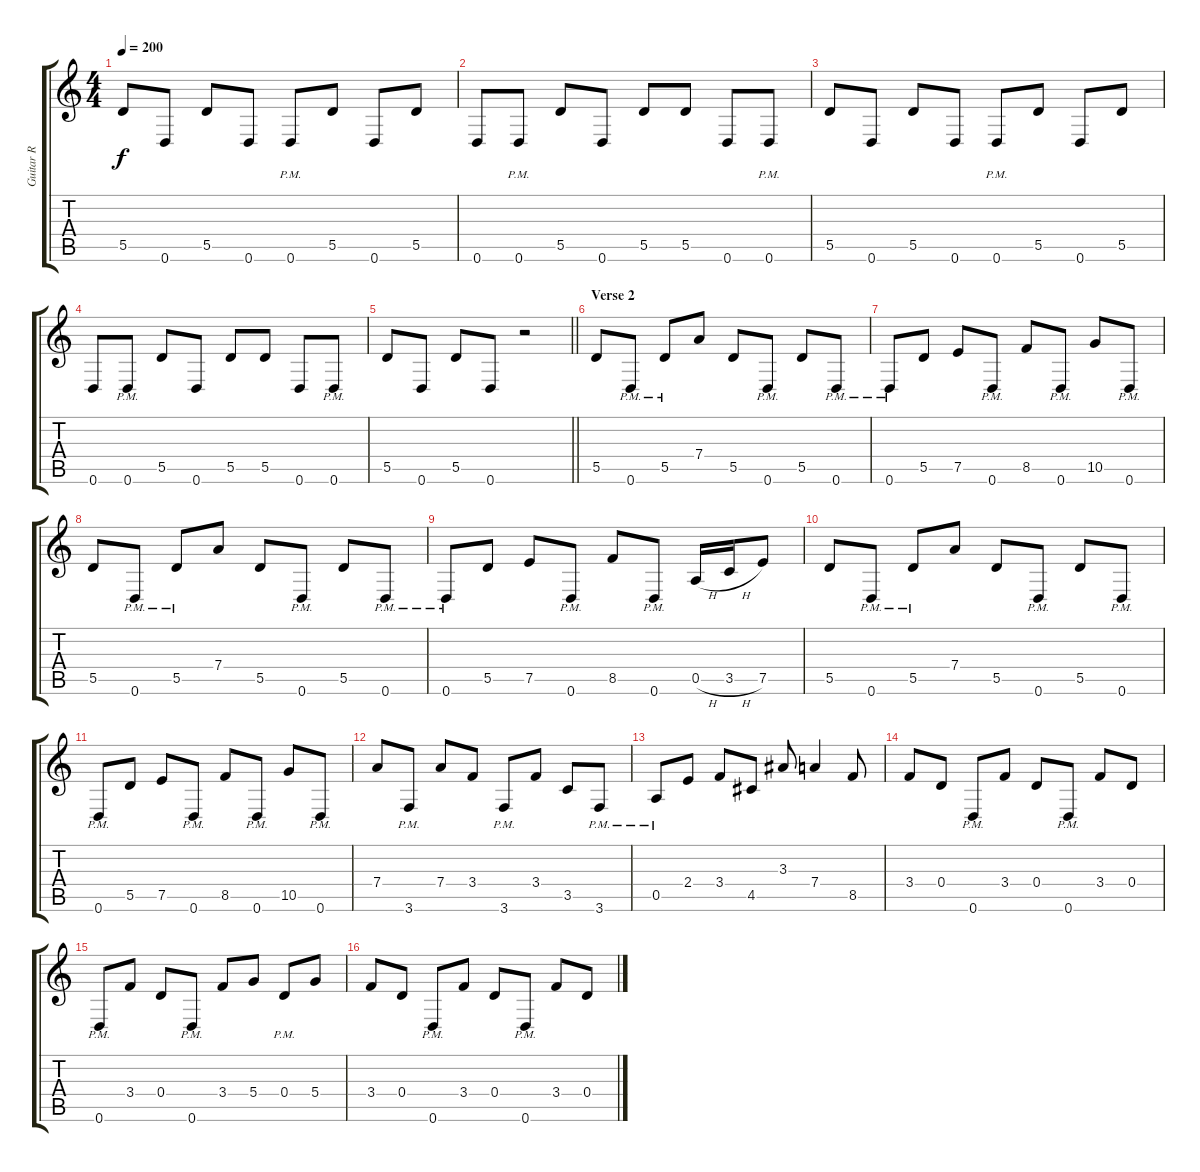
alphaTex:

\track ("Guitar R" "Guitar R") {instrument distortionguitar}
\staff {score tabs}
\tuning (E4 B3 G3 D3 A2 D2) {hide}
\ts (4 4)
\tempo 200
\clef g2
\ks c
5.5.8{dy f} 0.6.8 5.5.8 0.6.8 0.6{pm}.8 5.5.8 0.6.8 5.5.8 |
0.6.8 0.6{pm}.8 5.5.8 0.6.8 5.5.8 5.5.8 0.6.8 0.6{pm}.8 |
5.5.8 0.6.8 5.5.8 0.6.8 0.6{pm}.8 5.5.8 0.6.8 5.5.8 |
0.6.8 0.6{pm}.8 5.5.8 0.6.8 5.5.8 5.5.8 0.6.8 0.6{pm}.8 |
\barLineRight lightlight
5.5.8 0.6.8 5.5.8 0.6.8 r.2 |
\section ("" "Verse 2")
5.5.8 0.6{pm}.8 5.5{pm}.8 7.4.8 5.5.8 0.6{pm}.8 5.5.8 0.6{pm}.8 |
0.6{pm}.8 5.5.8 7.5.8 0.6{pm}.8 8.5.8 0.6{pm}.8 10.5.8 0.6{pm}.8 |
5.5.8 0.6{pm}.8 5.5{pm}.8 7.4.8 5.5.8 0.6{pm}.8 5.5.8 0.6{pm}.8 |
0.6{pm}.8 5.5.8 7.5.8 0.6{pm}.8 8.5.8 0.6{pm}.8 0.5{h}.16 3.5{h}.16 7.5.8 |
5.5.8 0.6{pm}.8 5.5{pm}.8 7.4.8 5.5.8 0.6{pm}.8 5.5.8 0.6{pm}.8 |
0.6{pm}.8 5.5.8 7.5.8 0.6{pm}.8 8.5.8 0.6{pm}.8 10.5.8 0.6{pm}.8 |
7.4.8 3.6{pm}.8 7.4.8 3.4.8 3.6{pm}.8 3.4.8 3.5.8 3.6{pm}.8 |
0.5{pm}.8 2.4.8 3.4.8 4.5.8 3.3.8 7.4.4 8.5.8 |
3.4.8 0.4.8 0.6{pm}.8 3.4.8 0.4.8 0.6{pm}.8 3.4.8 0.4.8 |
0.6{pm}.8 3.4.8 0.4.8 0.6{pm}.8 3.4.8 5.4.8 0.4{pm}.8 5.4.8 |
3.4.8 0.4.8 0.6{pm}.8 3.4.8 0.4.8 0.6{pm}.8 3.4.8 0.4.8
